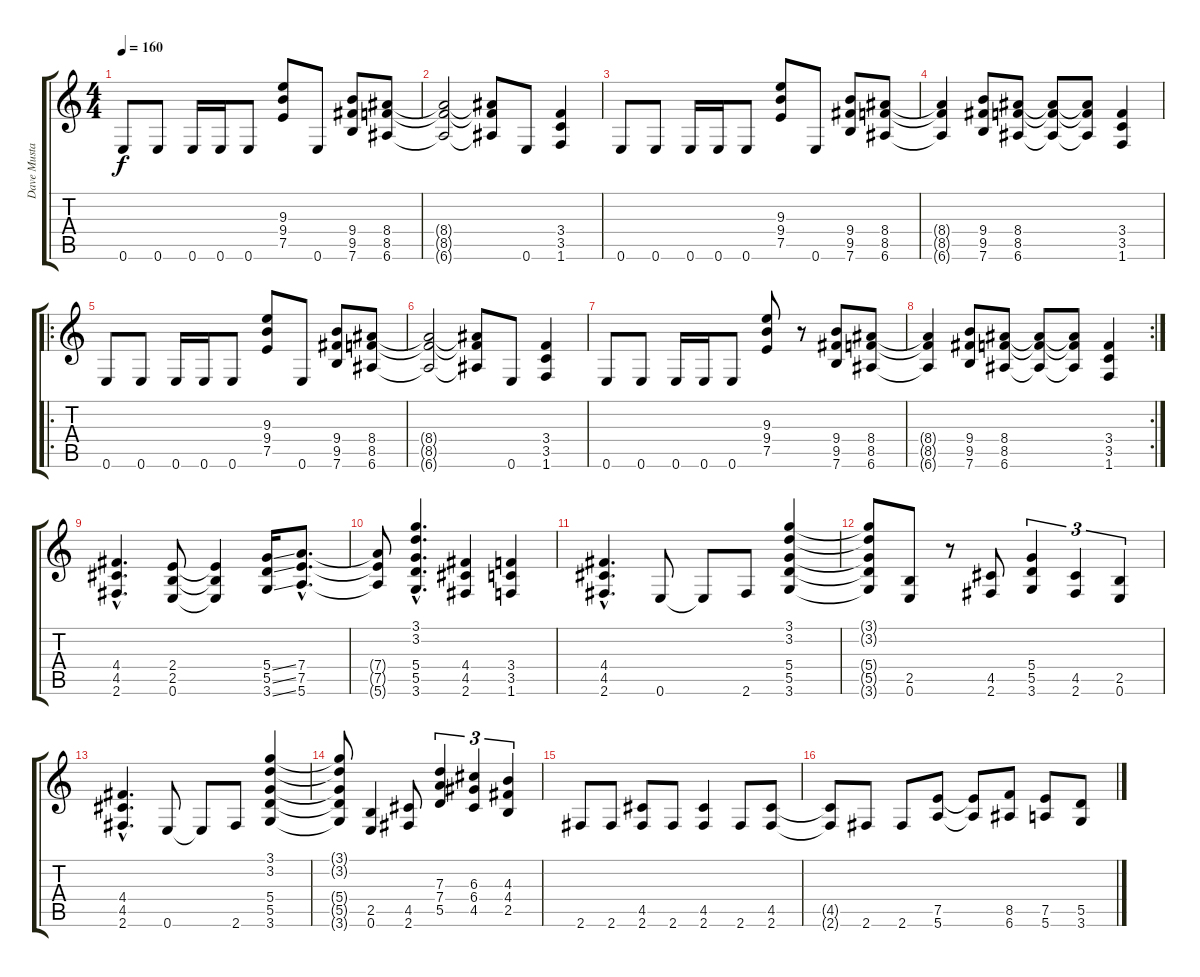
\track ("Dave Mustaine" "Dave Musta") {instrument distortionguitar}
\staff {score tabs}
\tuning (E4 B3 G3 D3 A2 E2) {hide}
\ts (4 4)
\tempo 160
\clef g2
\ks c
0.6.8{dy f} 0.6.8 0.6.16 0.6.16 0.6.8 (9.3 9.4 7.5).8 0.6.8 (9.4 9.5 7.6).8 (8.4 8.5 6.6).8 |
(8.4{t} 8.5{t} 6.6{t}).2 (8.4{t} 8.5{t} 6.6{t}).8 0.6.8 (3.4 3.5 1.6).4 |
0.6.8 0.6.8 0.6.16 0.6.16 0.6.8 (9.3 9.4 7.5).8 0.6.8 (9.4 9.5 7.6).8 (8.4 8.5 6.6).8 |
(8.4{t} 8.5{t} 6.6{t}).4 (9.4 9.5 7.6).8 (8.4 8.5 6.6).8 (8.4{t} 8.5{t} 6.6{t}).8 (8.4{t} 8.5{t} 6.6{t}).8 (3.4 3.5 1.6).4 |
\ro
0.6.8 0.6.8 0.6.16 0.6.16 0.6.8 (9.3 9.4 7.5).8 0.6.8 (9.4 9.5 7.6).8 (8.4 8.5 6.6).8 |
(8.4{t} 8.5{t} 6.6{t}).2 (8.4{t} 8.5{t} 6.6{t}).8 0.6.8 (3.4 3.5 1.6).4 |
0.6.8 0.6.8 0.6.16 0.6.16 0.6.8 (9.3 9.4 7.5).8 r.8 (9.4 9.5 7.6).8 (8.4 8.5 6.6).8 |
\rc 2
(8.4{t} 8.5{t} 6.6{t}).4 (9.4 9.5 7.6).8 (8.4 8.5 6.6).8 (8.4{t} 8.5{t} 6.6{t}).8 (8.4{t} 8.5{t} 6.6{t}).8 (3.4 3.5 1.6).4 |
(4.4{hac} 4.5{hac} 2.6{hac}).4{d} (2.4 2.5 0.6).8 (2.4{t} 2.5{t} 0.6{t}).4 (5.4{ss} 5.5{ss} 3.6{ss}).16 (7.4{hac} 7.5{hac} 5.6{hac}).8{d} |
(7.4{t} 7.5{t} 5.6{t}).8 (3.1{hac} 3.2{hac} 5.4{hac} 5.5{hac} 3.6{hac}).4{d} (4.4 4.5 2.6).4 (3.4 3.5 1.6).4 |
(4.4{hac} 4.5{hac} 2.6{hac}).4{d} 0.6.8 0.6{t}.8 2.6.8 (3.1 3.2 5.4 5.5 3.6).4 |
(3.1{t} 3.2{t} 5.4{t} 5.5{t} 3.6{t}).8 (2.5 0.6).8 r.8 (4.5 2.6).8 (5.4 5.5 3.6).4{tu (3 2)} (4.5 2.6).4{tu (3 2)} (2.5 0.6).4{tu (3 2)} |
(4.4{hac} 4.5{hac} 2.6{hac}).4{d} 0.6.8 0.6{t}.8 2.6.8 (3.1 3.2 5.4 5.5 3.6).4 |
(3.1{t} 3.2{t} 5.4{t} 5.5{t} 3.6{t}).8 (2.5 0.6).4 (4.5 2.6).8 (7.3 7.4 5.5).4{tu (3 2)} (6.3 6.4 4.5).4{tu (3 2)} (4.3 4.4 2.5).4{tu (3 2)} |
2.6.8 2.6.8 (4.5 2.6).8 2.6.8 (4.5 2.6).4 2.6.8 (4.5 2.6).8 |
(4.5{t} 2.6{t}).8 2.6.8 2.6.8 (7.5 5.6).8 (7.5{t} 5.6{t}).8 (8.5 6.6).8 (7.5 5.6).8 (5.5 3.6).8
